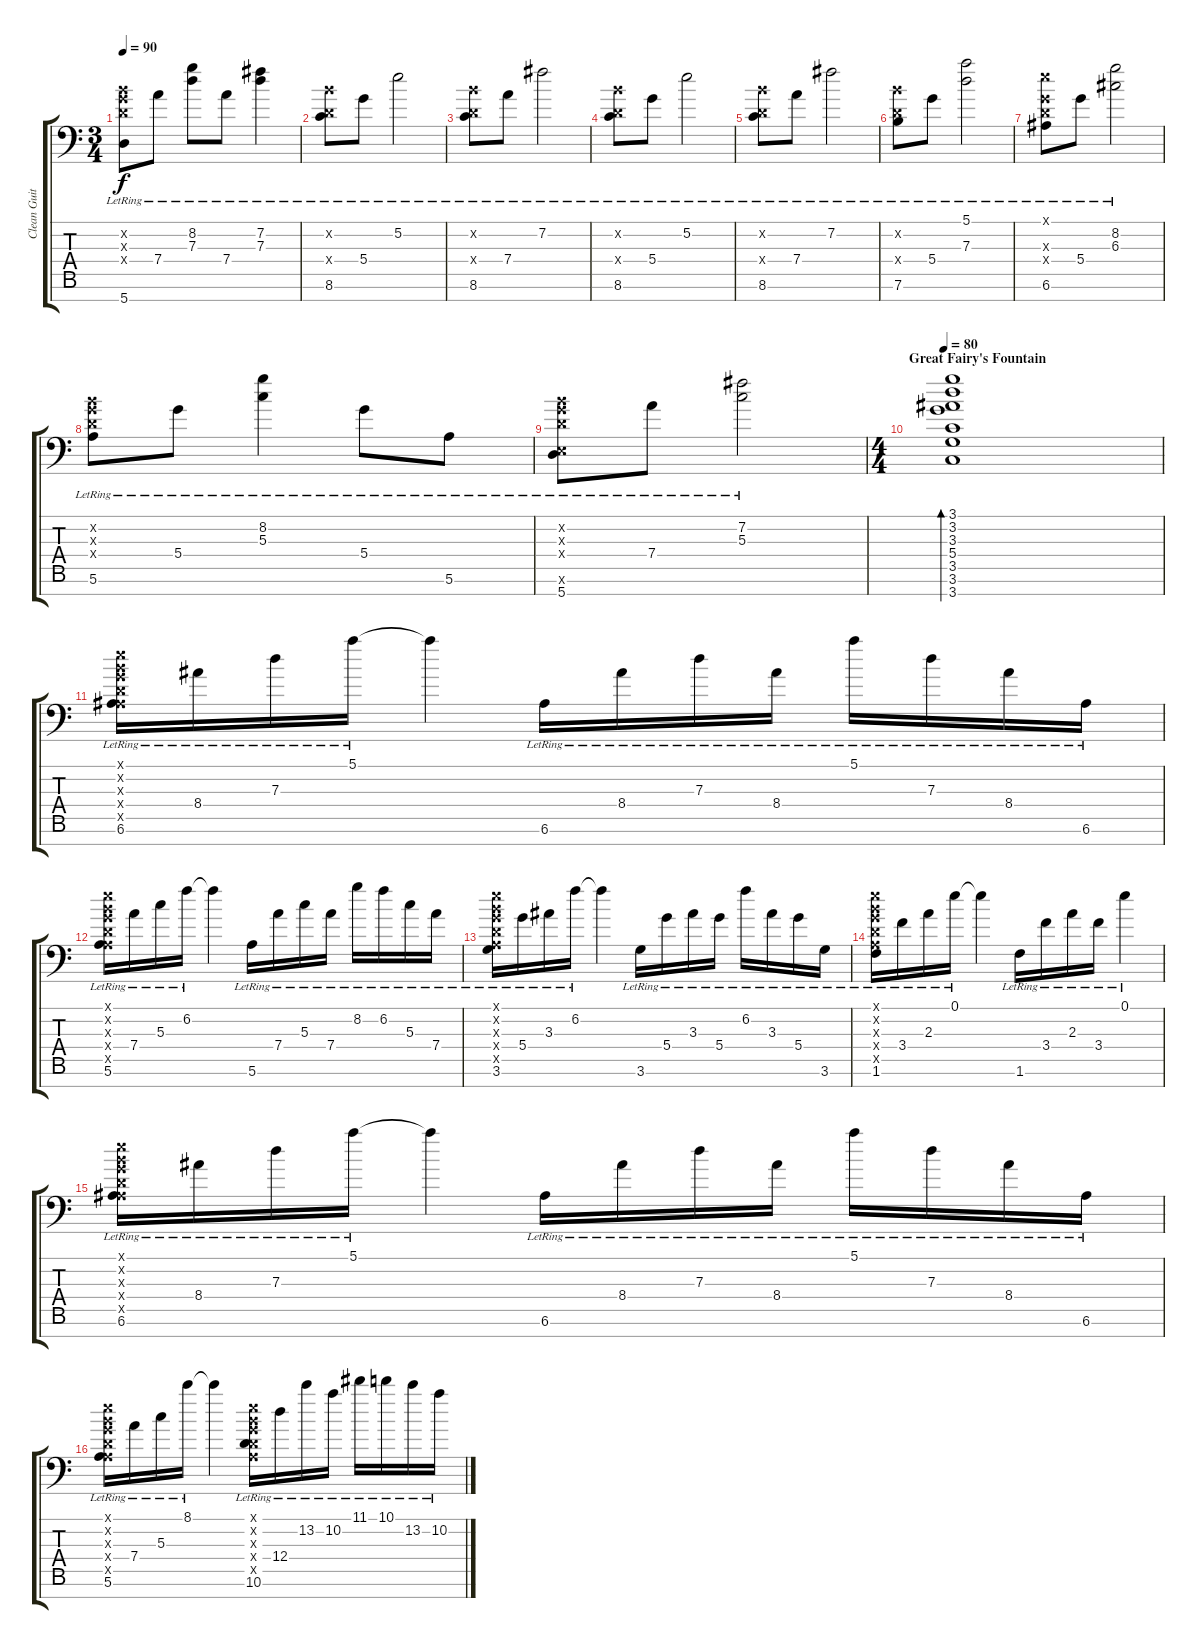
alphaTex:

\track ("Clean Guitar" "Clean Guit") {instrument electricguitarclean}
\staff {score tabs}
\tuning (E4 B3 G3 D3 A2 E2 A1) {hide}
\ts (3 4)
\tempo 90
\clef f4
\ks c
(0.2{x} 0.3{x} 0.4{x} 5.7{lr}).8{dy f} 7.4{lr}.8 (8.2{lr} 7.3{lr}).8 7.4{lr}.8 (7.2{lr} 7.3{lr}).4 |
(0.2{x} 0.4{x} 8.6{lr}).8 5.4{lr}.8 5.2{lr}.2 |
(0.2{x} 0.4{x} 8.6{lr}).8 7.4{lr}.8 7.2{lr}.2 |
(0.2{x} 0.4{x} 8.6{lr}).8 5.4{lr}.8 5.2{lr}.2 |
(0.2{x} 0.4{x} 8.6{lr}).8 7.4{lr}.8 7.2{lr}.2 |
(0.2{x} 0.4{x} 7.6{lr}).8 5.4{lr}.8 (5.1 7.3{lr}).2 |
(0.1{x} 0.3{x} 0.4{x} 6.6{lr}).8 5.4{lr}.8 (8.2 6.3{lr}).2 |
(0.2{x} 0.3{x} 0.4{x} 5.6{lr}).8 5.4{lr}.8 (8.2 5.3{lr}).4 5.4{lr}.8 5.6{lr}.8 |
(0.2{x} 0.3{x} 0.4{x} 0.6{x} 5.7{lr}).8 7.4{lr}.8 (7.2{lr} 5.3{lr}).2 |
\ts (4 4)
\section ("" "Great Fairy's Fountain")
\tempo 80
(3.1 3.2 3.3 5.4 3.5 3.6 3.7).1{bd 240} |
(0.1{x} 0.2{x} 0.3{x} 0.4{x} 0.5{x} 6.6{lr}).16 8.4{lr}.16 7.3{lr}.16 5.1{lr}.16 5.1{t}.4 6.6{lr}.16 8.4{lr}.16 7.3{lr}.16 8.4{lr}.16 5.1{lr}.16 7.3{lr}.16 8.4{lr}.16 6.6{lr}.16 |
(0.1{x} 0.2{x} 0.3{x} 0.4{x} 0.5{x} 5.6{lr}).16 7.4{lr}.16 5.3{lr}.16 6.2{lr}.16 6.2{t}.4 5.6{lr}.16 7.4{lr}.16 5.3{lr}.16 7.4{lr}.16 8.2{lr}.16 6.2{lr}.16 5.3{lr}.16 7.4{lr}.16 |
(0.1{x} 0.2{x} 0.3{x} 0.4{x} 0.5{x} 3.6{lr}).16 5.4{lr}.16 3.3{lr}.16 6.2{lr}.16 6.2{t}.4 3.6{lr}.16 5.4{lr}.16 3.3{lr}.16 5.4{lr}.16 6.2{lr}.16 3.3{lr}.16 5.4{lr}.16 3.6{lr}.16 |
(0.1{x} 0.2{x} 0.3{x} 0.4{x} 0.5{x} 1.6{lr}).16 3.4{lr}.16 2.3{lr}.16 0.1{lr}.16 0.1{t}.4 1.6{lr}.16 3.4{lr}.16 2.3{lr}.16 3.4{lr}.16 0.1{lr}.4 |
(0.1{x} 0.2{x} 0.3{x} 0.4{x} 0.5{x} 6.6{lr}).16 8.4{lr}.16 7.3{lr}.16 5.1{lr}.16 5.1{t}.4 6.6{lr}.16 8.4{lr}.16 7.3{lr}.16 8.4{lr}.16 5.1{lr}.16 7.3{lr}.16 8.4{lr}.16 6.6{lr}.16 |
(0.1{x} 0.2{x} 0.3{x} 0.4{x} 0.5{x} 5.6{lr}).16 7.4{lr}.16 5.3{lr}.16 8.1{lr}.16 8.1{t}.4 (0.1{x} 0.2{x} 0.3{x} 0.4{x} 0.5{x} 10.6{lr}).16 12.4{lr}.16 13.2{lr}.16 10.2{lr}.16 11.1{lr}.16 10.1{lr}.16 13.2{lr}.16 10.2{lr}.16
